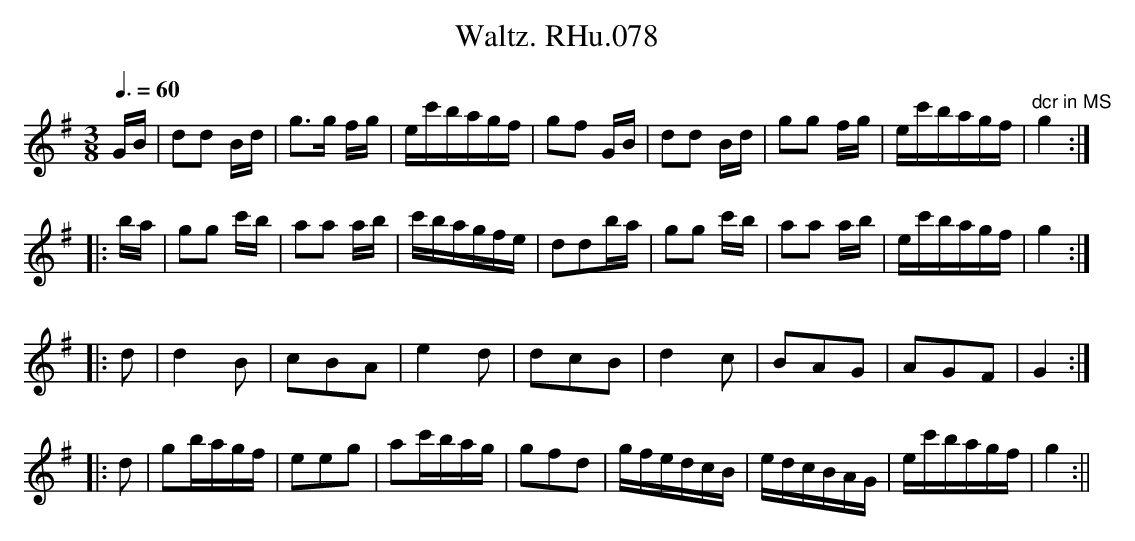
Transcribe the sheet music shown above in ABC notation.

X:1
T:Waltz. RHu.078
M:3/8
L:1/8
Q:3/8=60
K:G
G/B/|dd B/d/|g>g f/g/|e/c'/b/a/g/f/|gf G/B/|\
dd B/d/|gg f/g/|e/c'/b/a/g/f/|"dcr in MS"g2:|
|:b/a/|gg c'/b/|aa a/b/|c'/b/a/g/f/e/|ddb/a/|\
gg c'/b/|aa a/b/|e/c'/b/a/g/f/|g2:|
|:d|d2B|cBA|e2d|dcB|d2c|BAG|AGF|G2:|
|:d|gb/a/g/f/|eeg|ac'/b/a/g/|gfd|\
g/f/e/d/c/B/|e/d/c/B/A/G/|e/c'/b/a/g/f/|g2:||
